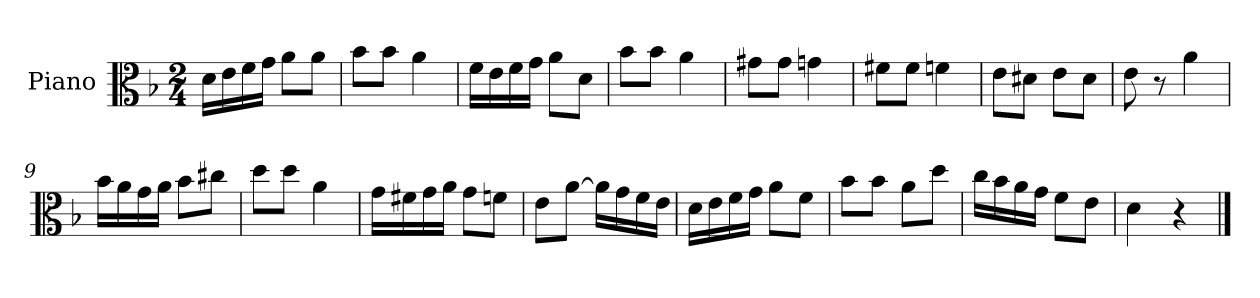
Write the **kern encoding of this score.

**kern
*part1
*staff1
*I"Piano
*I'Pno
*clefC3
*k[b-]
*M2/4
=1
16d\LL
16e\
16f\
16g\JJ
8a\L
8a\J
=2
8b-\L
8b-\J
4a\
=3
16f\LL
16e\
16f\
16g\JJ
8a\L
8d\J
=4
8b-\L
8b-\J
4a\
=5
8g#X\L
8g#\J
4gn\
=6
8f#X\L
8f#\J
4fn\
=7
8e\L
8d#X\J
8e\L
8d#\J
=8
8e\
8r
4a\
=9
16b-\LL
16a\
16g\
16a\JJ
8b-\L
8cc#X\J
=10
8dd\L
8dd\J
4a\
=11
16g\LL
16f#X\
16g\
16a\JJ
8g\L
8fn\J
=12
8e\L
[8a\J
16a\LL]
16g\
16f\
16e\JJ
=13
16d\LL
16e\
16f\
16g\JJ
8a\L
8f\J
=14
8b-\L
8b-\J
8a\L
8dd\J
=15
16cc\LL
16b-\
16a\
16g\JJ
8f\L
8e\J
=16
4d\
4r
==
*-
